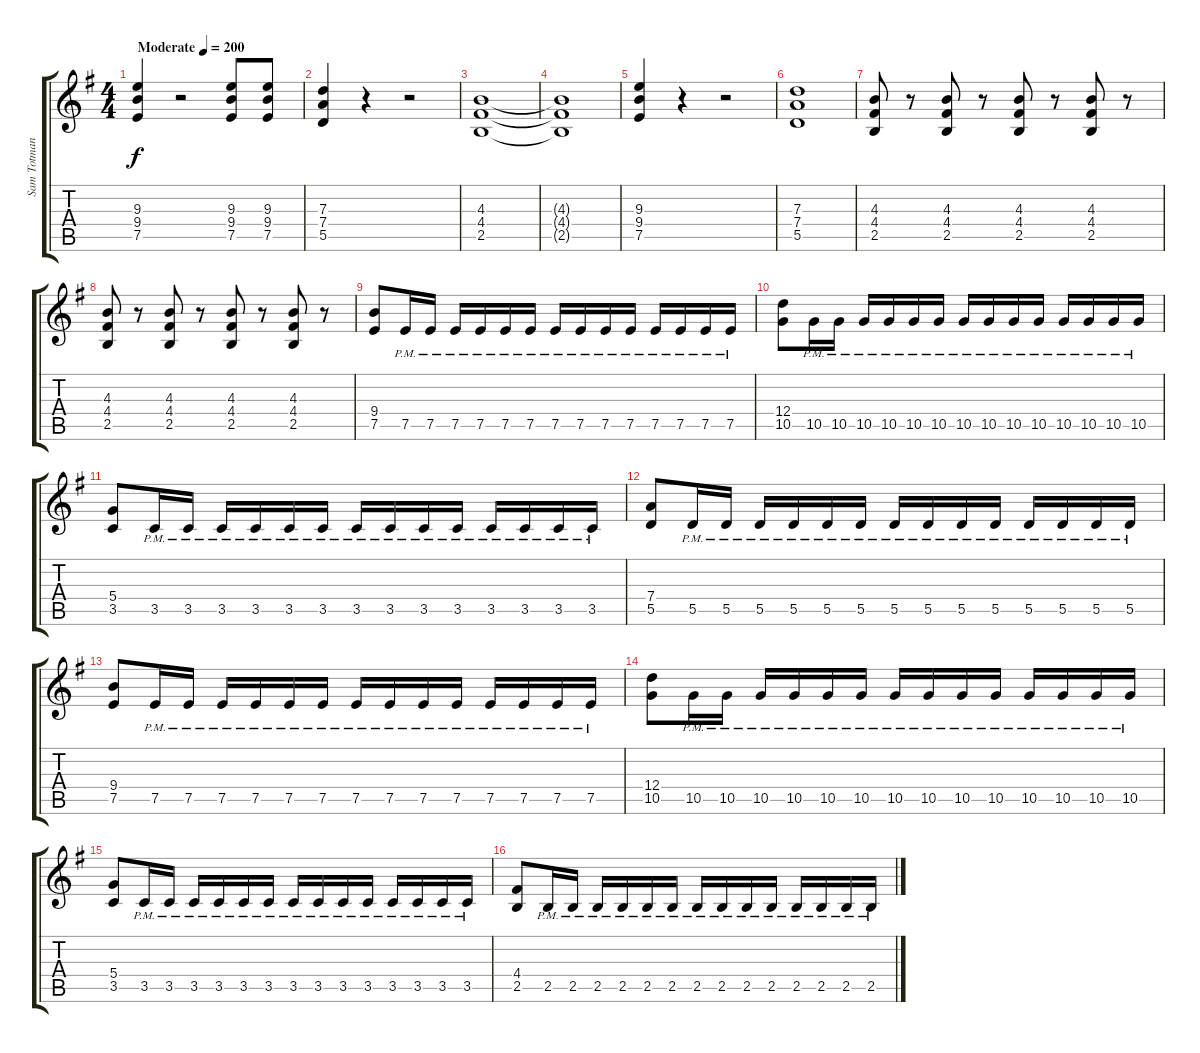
\track ("Sam Totman" "Sam Totman") {instrument distortionguitar}
\staff {score tabs}
\tuning (E4 B3 G3 D3 A2 E2) {hide}
\ts (4 4)
\tempo (200 "Moderate")
\clef g2
\ks g
(9.3 9.4 7.5).4{dy f instrument distortionguitar} r.2 (9.3 9.4 7.5).8 (9.3 9.4 7.5).8 |
(7.3 7.4 5.5).4 r.4 r.2 |
(4.3 4.4 2.5).1 |
(4.3{t} 4.4{t} 2.5{t}).1 |
(9.3 9.4 7.5).4 r.4 r.2 |
(7.3 7.4 5.5).1 |
(4.3 4.4 2.5).8 r.8 (4.3 4.4 2.5).8 r.8 (4.3 4.4 2.5).8 r.8 (4.3 4.4 2.5).8 r.8 |
(4.3 4.4 2.5).8 r.8 (4.3 4.4 2.5).8 r.8 (4.3 4.4 2.5).8 r.8 (4.3 4.4 2.5).8 r.8 |
(9.4 7.5).8 7.5{pm}.16 7.5{pm}.16 7.5{pm}.16 7.5{pm}.16 7.5{pm}.16 7.5{pm}.16 7.5{pm}.16 7.5{pm}.16 7.5{pm}.16 7.5{pm}.16 7.5{pm}.16 7.5{pm}.16 7.5{pm}.16 7.5{pm}.16 |
(12.4 10.5).8 10.5{pm}.16 10.5{pm}.16 10.5{pm}.16 10.5{pm}.16 10.5{pm}.16 10.5{pm}.16 10.5{pm}.16 10.5{pm}.16 10.5{pm}.16 10.5{pm}.16 10.5{pm}.16 10.5{pm}.16 10.5{pm}.16 10.5{pm}.16 |
(5.4 3.5).8 3.5{pm}.16 3.5{pm}.16 3.5{pm}.16 3.5{pm}.16 3.5{pm}.16 3.5{pm}.16 3.5{pm}.16 3.5{pm}.16 3.5{pm}.16 3.5{pm}.16 3.5{pm}.16 3.5{pm}.16 3.5{pm}.16 3.5{pm}.16 |
(7.4 5.5).8 5.5{pm}.16 5.5{pm}.16 5.5{pm}.16 5.5{pm}.16 5.5{pm}.16 5.5{pm}.16 5.5{pm}.16 5.5{pm}.16 5.5{pm}.16 5.5{pm}.16 5.5{pm}.16 5.5{pm}.16 5.5{pm}.16 5.5{pm}.16 |
(9.4 7.5).8 7.5{pm}.16 7.5{pm}.16 7.5{pm}.16 7.5{pm}.16 7.5{pm}.16 7.5{pm}.16 7.5{pm}.16 7.5{pm}.16 7.5{pm}.16 7.5{pm}.16 7.5{pm}.16 7.5{pm}.16 7.5{pm}.16 7.5{pm}.16 |
(12.4 10.5).8 10.5{pm}.16 10.5{pm}.16 10.5{pm}.16 10.5{pm}.16 10.5{pm}.16 10.5{pm}.16 10.5{pm}.16 10.5{pm}.16 10.5{pm}.16 10.5{pm}.16 10.5{pm}.16 10.5{pm}.16 10.5{pm}.16 10.5{pm}.16 |
(5.4 3.5).8 3.5{pm}.16 3.5{pm}.16 3.5{pm}.16 3.5{pm}.16 3.5{pm}.16 3.5{pm}.16 3.5{pm}.16 3.5{pm}.16 3.5{pm}.16 3.5{pm}.16 3.5{pm}.16 3.5{pm}.16 3.5{pm}.16 3.5{pm}.16 |
(4.4 2.5).8 2.5{pm}.16 2.5{pm}.16 2.5{pm}.16 2.5{pm}.16 2.5{pm}.16 2.5{pm}.16 2.5{pm}.16 2.5{pm}.16 2.5{pm}.16 2.5{pm}.16 2.5{pm}.16 2.5{pm}.16 2.5{pm}.16 2.5{pm}.16
